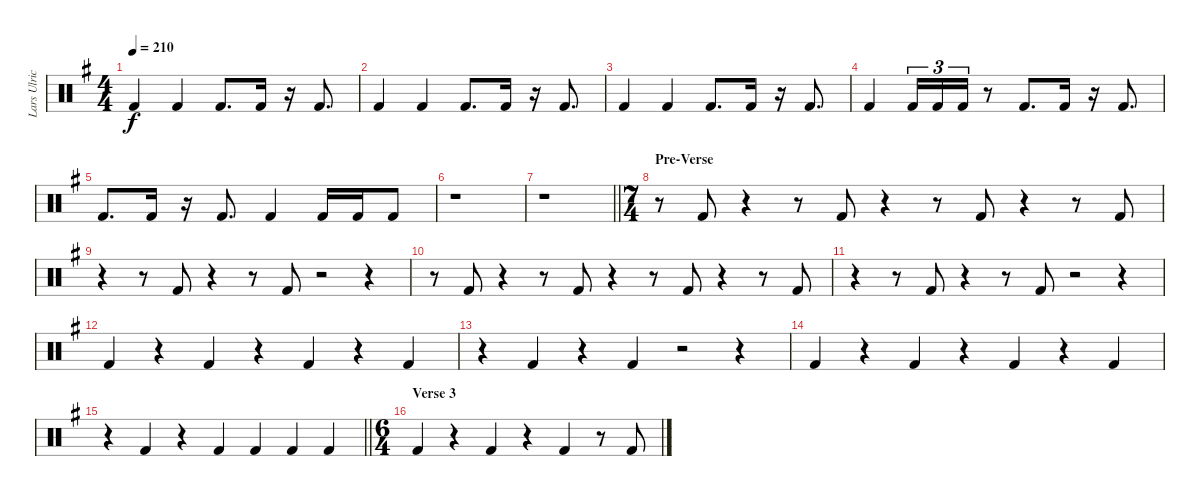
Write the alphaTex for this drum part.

\track ("Lars Ulrich Bass Drum" "Lars Ulric") {instrument percussion}
\staff {score}
\articulation defaults
\ts (4 4)
\tempo 210
\clef neutral
\ks g "Kick (hit) 2".4{dy f} "Kick (hit) 2".4 "Kick (hit) 2".8{d} "Kick (hit) 2".16
r.16 "Kick (hit) 2".8{d} |
"Kick (hit) 2".4 "Kick (hit) 2".4 "Kick (hit) 2".8{d} "Kick (hit) 2".16 r.16 "Kick (hit) 2".8{d} |
"Kick (hit) 2".4 "Kick (hit) 2".4 "Kick (hit) 2".8{d} "Kick (hit) 2".16 r.16 "Kick (hit) 2".8{d} |
"Kick (hit) 2".4 "Kick (hit) 2".16{tu (3 2)} "Kick (hit) 2".16{tu (3 2)} "Kick (hit) 2".16{tu (3 2)} r.8 "Kick (hit) 2".8{d} "Kick (hit) 2".16 r.16 "Kick (hit) 2".8{d} |
"Kick (hit) 2".8{d} "Kick (hit) 2".16 r.16 "Kick (hit) 2".8{d} "Kick (hit) 2".4 "Kick (hit) 2".16 "Kick (hit) 2".16 "Kick (hit) 2".8 |
r.1 |
\barLineRight lightlight
r.1 |
\ts (7 4)
\section ("" "Pre-Verse")
r.8 "Kick (hit) 2".8 r.4 r.8 "Kick (hit) 2".8 r.4 r.8 "Kick (hit) 2".8 r.4 r.8 "Kick (hit) 2".8 |
r.4 r.8 "Kick (hit) 2".8 r.4 r.8 "Kick (hit) 2".8 r.2 r.4 |
r.8 "Kick (hit) 2".8 r.4 r.8 "Kick (hit) 2".8 r.4 r.8 "Kick (hit) 2".8 r.4 r.8 "Kick (hit) 2".8 |
r.4 r.8 "Kick (hit) 2".8 r.4 r.8 "Kick (hit) 2".8 r.2 r.4 |
"Kick (hit) 2".4 r.4 "Kick (hit) 2".4 r.4 "Kick (hit) 2".4 r.4 "Kick (hit) 2".4 |
r.4 "Kick (hit) 2".4 r.4 "Kick (hit) 2".4 r.2 r.4 |
"Kick (hit) 2".4 r.4 "Kick (hit) 2".4 r.4 "Kick (hit) 2".4 r.4 "Kick (hit) 2".4 |
\barLineRight lightlight
r.4 "Kick (hit) 2".4 r.4 "Kick (hit) 2".4 "Kick (hit) 2".4 "Kick (hit) 2".4 "Kick (hit) 2".4 |
\ts (6 4)
\section ("" "Verse 3")
"Kick (hit) 2".4 r.4 "Kick (hit) 2".4 r.4 "Kick (hit) 2".4 r.8 "Kick (hit) 2".8
